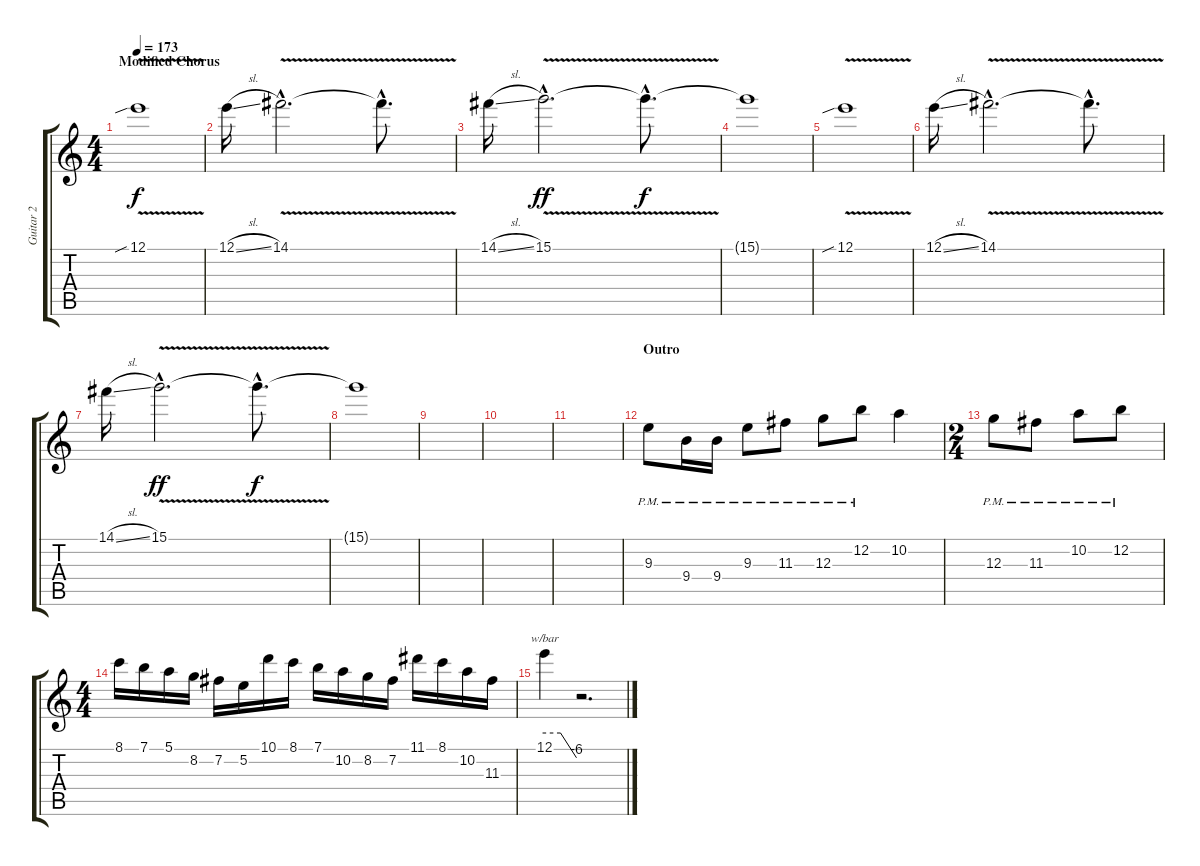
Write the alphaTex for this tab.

\track ("Guitar 2" "Guitar 2") {instrument overdrivenguitar}
\staff {score tabs}
\tuning (E4 B3 G3 D3 A2 E2) {hide}
\ts (4 4)
\section ("" "Modified Chorus")
\tempo 173
\clef g2
\ks c
12.1{v sib}.1{dy f volume 11} |
12.1{sl}.16 14.1{v hac}.2{d} 14.1{hac t}.8{d} |
14.1{sl}.16 15.1{v hac}.2{d dy ff} 15.1{hac t}.8{d dy f} |
15.1{t}.1 |
12.1{v sib}.1 |
12.1{sl}.16 14.1{v hac}.2{d} 14.1{hac t}.8{d} |
14.1{sl}.16 15.1{v hac}.2{d dy ff} 15.1{hac t}.8{d dy f} |
15.1{t}.1 |
|
|
|
\section ("" "Outro")
9.3{pm}.8{volume 10} 9.4{pm}.16 9.4{pm}.16 9.3{pm}.8 11.3{pm}.8 12.3{pm}.8 12.2{pm}.8 10.2.4 |
\ts (2 4)
12.3{pm}.8 11.3{pm}.8 10.2{pm}.8 12.2{pm}.8 |
\ts (4 4)
8.1.16 7.1.16 5.1.16 8.2.16 7.2.16 5.2.16 10.1.16 8.1.16 7.1.16 10.2.16 8.2.16 7.2.16 11.1.16 8.1.16 10.2.16 11.3.16 |
12.1.4{tbe (custom default 0 0 30 0 60 -24)} r.2{d}
